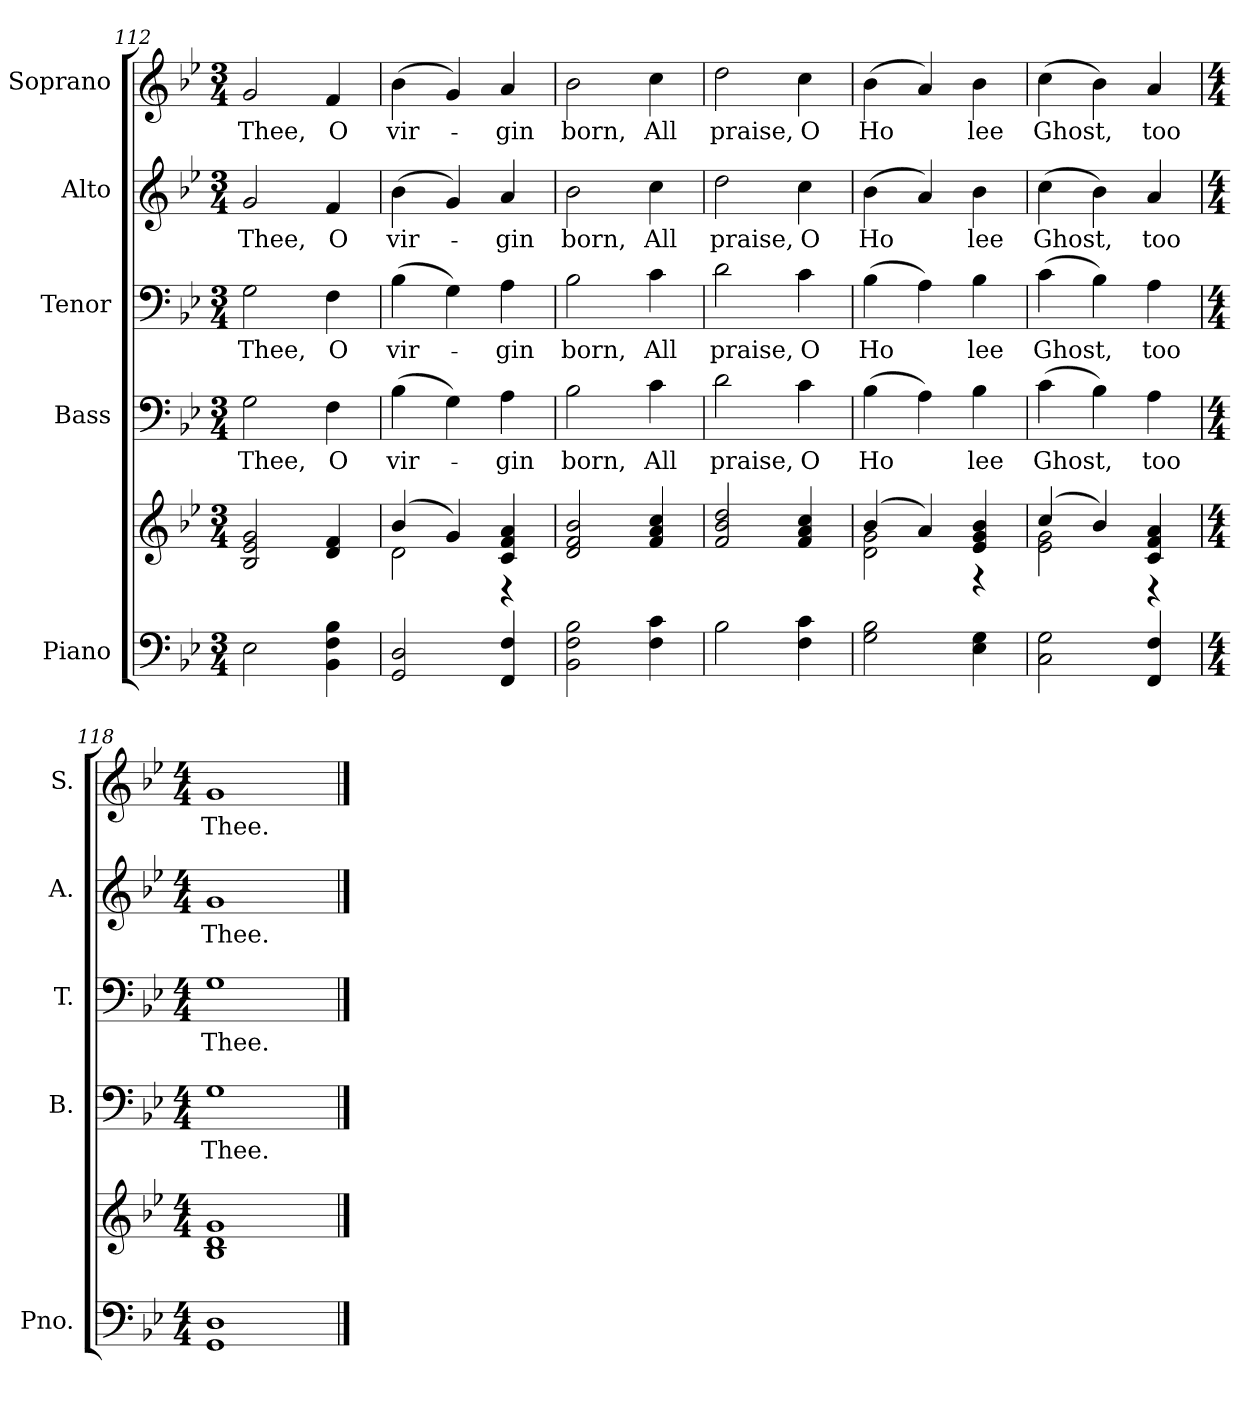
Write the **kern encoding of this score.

**kern	**kern	**kern	**text	**kern	**text	**kern	**text	**kern	**text
*part5	*part5	*part4	*part4	*part3	*part3	*part2	*part2	*part1	*part1
*staff6	*staff5	*staff4	*staff4	*staff3	*staff3	*staff2	*staff2	*staff1	*staff1
*I"Piano	*	*I"Bass	*	*I"Tenor	*	*I"Alto	*	*I"Soprano	*
*I'Pno.	*	*I'B.	*	*I'T.	*	*I'A.	*	*I'S.	*
!!LO:PB:g=z
*clefF4	*clefG2	*clefF4	*	*clefF4	*	*clefG2	*	*clefG2	*
*k[b-e-]	*k[b-e-]	*k[b-e-]	*	*k[b-e-]	*	*k[b-e-]	*	*k[b-e-]	*
*B-:	*B-:	*B-:	*	*B-:	*	*B-:	*	*B-:	*
*M3/4	*M3/4	*M3/4	*	*M3/4	*	*M3/4	*	*M3/4	*
=112	=112	=112	=112	=112	=112	=112	=112	=112	=112
!	!	!	!LO:LY:b:color=#000000	!	!	!	!	!	!
!	!	!	!	!	!LO:LY:b:color=#000000	!	!	!	!
!	!	!	!	!	!	!	!LO:LY:b:color=#000000	!	!
!	!	!	!	!	!	!	!	!	!LO:LY:b:color=#000000
2E-i\	2B-i/ 2e-i 2gi	2Gi\	Thee,	2Gi\	Thee,	2gi/	Thee,	2gi/	Thee,
!	!	!	!LO:LY:b:color=#000000	!	!	!	!	!	!
!	!	!	!	!	!LO:LY:b:color=#000000	!	!	!	!
!	!	!	!	!	!	!	!LO:LY:b:color=#000000	!	!
!	!	!	!	!	!	!	!	!	!LO:LY:b:color=#000000
4BB-i\ 4Fi 4B-i	4di/ 4fi	4Fi\	O	4Fi\	O	4fi/	O	4fi/	O
=113	=113	=113	=113	=113	=113	=113	=113	=113	=113
*	*^	*	*	*	*	*	*	*	*
!	!	!	!	!LO:LY:b:color=#000000	!	!	!	!	!	!
!	!	!	!	!	!	!LO:LY:b:color=#000000	!	!	!	!
!	!	!	!	!	!	!	!	!LO:LY:b:color=#000000	!	!
!	!	!	!	!	!	!	!	!	!	!LO:LY:b:color=#000000
2GGi/ 2Di	(4b-i/	2di\	(4B-i\	vir-	(4B-i\	vir-	(4b-i\	vir-	(4b-i\	vir-
.	4gi/)	.	4Gi\)	.	4Gi\)	.	4gi/)	.	4gi/)	.
!	!	!	!	!LO:LY:b:color=#000000	!	!	!	!	!	!
!	!	!	!	!	!	!LO:LY:b:color=#000000	!	!	!	!
!	!	!	!	!	!	!	!	!LO:LY:b:color=#000000	!	!
!	!	!	!	!	!	!	!	!	!	!LO:LY:b:color=#000000
4FFi/ 4Fi	4ci/ 4fi 4ai	4r	4Ai\	-gin	4Ai\	-gin	4ai/	-gin	4ai/	-gin
*	*v	*v	*	*	*	*	*	*	*	*
=114	=114	=114	=114	=114	=114	=114	=114	=114	=114
*	*^	*	*	*	*	*	*	*	*
!	!	!	!	!LO:LY:b:color=#000000	!	!	!	!	!	!
*	*v	*v	*	*	*	*	*	*	*	*
*	*^	*	*	*	*	*	*	*	*
!	!	!	!	!	!	!LO:LY:b:color=#000000	!	!	!	!
*	*v	*v	*	*	*	*	*	*	*	*
*	*^	*	*	*	*	*	*	*	*
!	!	!	!	!	!	!	!	!LO:LY:b:color=#000000	!	!
*	*v	*v	*	*	*	*	*	*	*	*
*	*^	*	*	*	*	*	*	*	*
!	!	!	!	!	!	!	!	!	!	!LO:LY:b:color=#000000
*	*v	*v	*	*	*	*	*	*	*	*
2BB-i\ 2Fi 2B-i	2di/ 2fi 2b-i	2B-i\	born,	2B-i\	born,	2b-i\	born,	2b-i\	born,
!	!	!	!LO:LY:b:color=#000000	!	!	!	!	!	!
!	!	!	!	!	!LO:LY:b:color=#000000	!	!	!	!
!	!	!	!	!	!	!	!LO:LY:b:color=#000000	!	!
!	!	!	!	!	!	!	!	!	!LO:LY:b:color=#000000
4Fi\ 4ci	4fi/ 4ai 4cci	4ci\	All	4ci\	All	4cci\	All	4cci\	All
!!LO:PB:g=z
=115	=115	=115	=115	=115	=115	=115	=115	=115	=115
!	!	!	!LO:LY:b:color=#000000	!	!	!	!	!	!
!	!	!	!	!	!LO:LY:b:color=#000000	!	!	!	!
!	!	!	!	!	!	!	!LO:LY:b:color=#000000	!	!
!	!	!	!	!	!	!	!	!	!LO:LY:b:color=#000000
2B-i\	2fi/ 2b-i 2ddi	2di\	praise,	2di\	praise,	2ddi\	praise,	2ddi\	praise,
!	!	!	!LO:LY:b:color=#000000	!	!	!	!	!	!
!	!	!	!	!	!LO:LY:b:color=#000000	!	!	!	!
!	!	!	!	!	!	!	!LO:LY:b:color=#000000	!	!
!	!	!	!	!	!	!	!	!	!LO:LY:b:color=#000000
4Fi\ 4ci	4fi/ 4ai 4cci	4ci\	O	4ci\	O	4cci\	O	4cci\	O
=116	=116	=116	=116	=116	=116	=116	=116	=116	=116
*	*^	*	*	*	*	*	*	*	*
!	!	!	!	!LO:LY:b:color=#000000	!	!	!	!	!	!
!	!	!	!	!	!	!LO:LY:b:color=#000000	!	!	!	!
!	!	!	!	!	!	!	!	!LO:LY:b:color=#000000	!	!
!	!	!	!	!	!	!	!	!	!	!LO:LY:b:color=#000000
2Gi\ 2B-i	(4b-i/	2di\ 2gi	(4B-i\	Ho	(4B-i\	Ho	(4b-i\	Ho	(4b-i\	Ho
.	4ai/)	.	4Ai\)	.	4Ai\)	.	4ai/)	.	4ai/)	.
!	!	!	!	!LO:LY:b:color=#000000	!	!	!	!	!	!
!	!	!	!	!	!	!LO:LY:b:color=#000000	!	!	!	!
!	!	!	!	!	!	!	!	!LO:LY:b:color=#000000	!	!
!	!	!	!	!	!	!	!	!	!	!LO:LY:b:color=#000000
4E-i\ 4Gi	4e-i/ 4gi 4b-i	4r	4B-i\	lee	4B-i\	lee	4b-i\	lee	4b-i\	lee
=117	=117	=117	=117	=117	=117	=117	=117	=117	=117	=117
!	!	!	!	!LO:LY:b:color=#000000	!	!	!	!	!	!
!	!	!	!	!	!	!LO:LY:b:color=#000000	!	!	!	!
!	!	!	!	!	!	!	!	!LO:LY:b:color=#000000	!	!
!	!	!	!	!	!	!	!	!	!	!LO:LY:b:color=#000000
2Ci\ 2Gi	(4cci/	2e-i\ 2gi	(4ci\	Ghost,	(4ci\	Ghost,	(4cci\	Ghost,	(4cci\	Ghost,
.	4b-i/)	.	4B-i\)	.	4B-i\)	.	4b-i\)	.	4b-i\)	.
!	!	!	!	!LO:LY:b:color=#000000	!	!	!	!	!	!
!	!	!	!	!	!	!LO:LY:b:color=#000000	!	!	!	!
!	!	!	!	!	!	!	!	!LO:LY:b:color=#000000	!	!
!	!	!	!	!	!	!	!	!	!	!LO:LY:b:color=#000000
4FFi/ 4Fi	4ci/ 4fi 4ai	4r	4Ai\	too	4Ai\	too	4ai/	too	4ai/	too
*	*v	*v	*	*	*	*	*	*	*	*
!!LO:PB:g=z
=118	=118	=118	=118	=118	=118	=118	=118	=118	=118
*M4/4	*M4/4	*M4/4	*	*M4/4	*	*M4/4	*	*M4/4	*
*	*^	*	*	*	*	*	*	*	*
!	!	!	!	!LO:LY:b:color=#000000	!	!	!	!	!	!
*	*v	*v	*	*	*	*	*	*	*	*
*	*^	*	*	*	*	*	*	*	*
!	!	!	!	!	!	!LO:LY:b:color=#000000	!	!	!	!
*	*v	*v	*	*	*	*	*	*	*	*
*	*^	*	*	*	*	*	*	*	*
!	!	!	!	!	!	!	!	!LO:LY:b:color=#000000	!	!
*	*v	*v	*	*	*	*	*	*	*	*
*	*^	*	*	*	*	*	*	*	*
!	!	!	!	!	!	!	!	!	!	!LO:LY:b:color=#000000
*	*v	*v	*	*	*	*	*	*	*	*
1GGi 1Di	1B-i 1di 1gi	1Gi	Thee.	1Gi	Thee.	1gi	Thee.	1gi	Thee.
==	==	==	==	==	==	==	==	==	==
*-	*-	*-	*-	*-	*-	*-	*-	*-	*-
